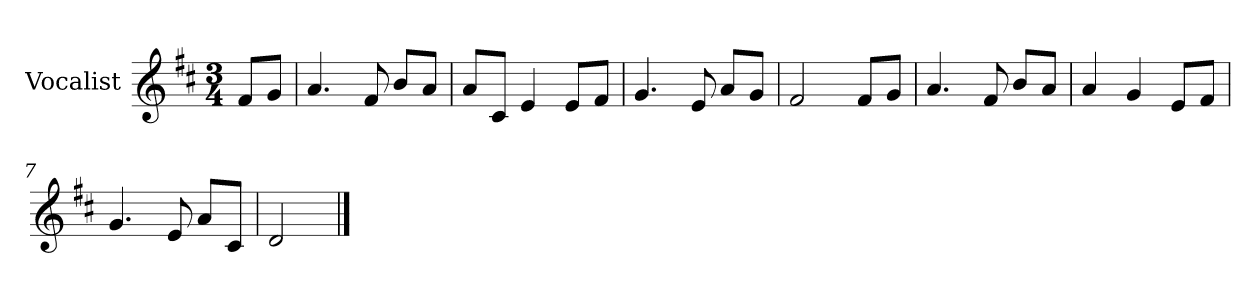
**kern
*part1
*staff1
*I"Vocalist
*k[f#c#]
*D:
*M3/4
=
8f#L
8gJ
=1
4.a
8f#
8bL
8aJ
=2
8aL
8c#J
4e
8eL
8f#J
=3
4.g
8e
8aL
8gJ
=4
2f#
8f#L
8gJ
=5
4.a
8f#
8bL
8aJ
=6
4a
4g
8eL
8f#J
=7
4.g
8e
8aL
8c#J
=8
2d
==
*-
